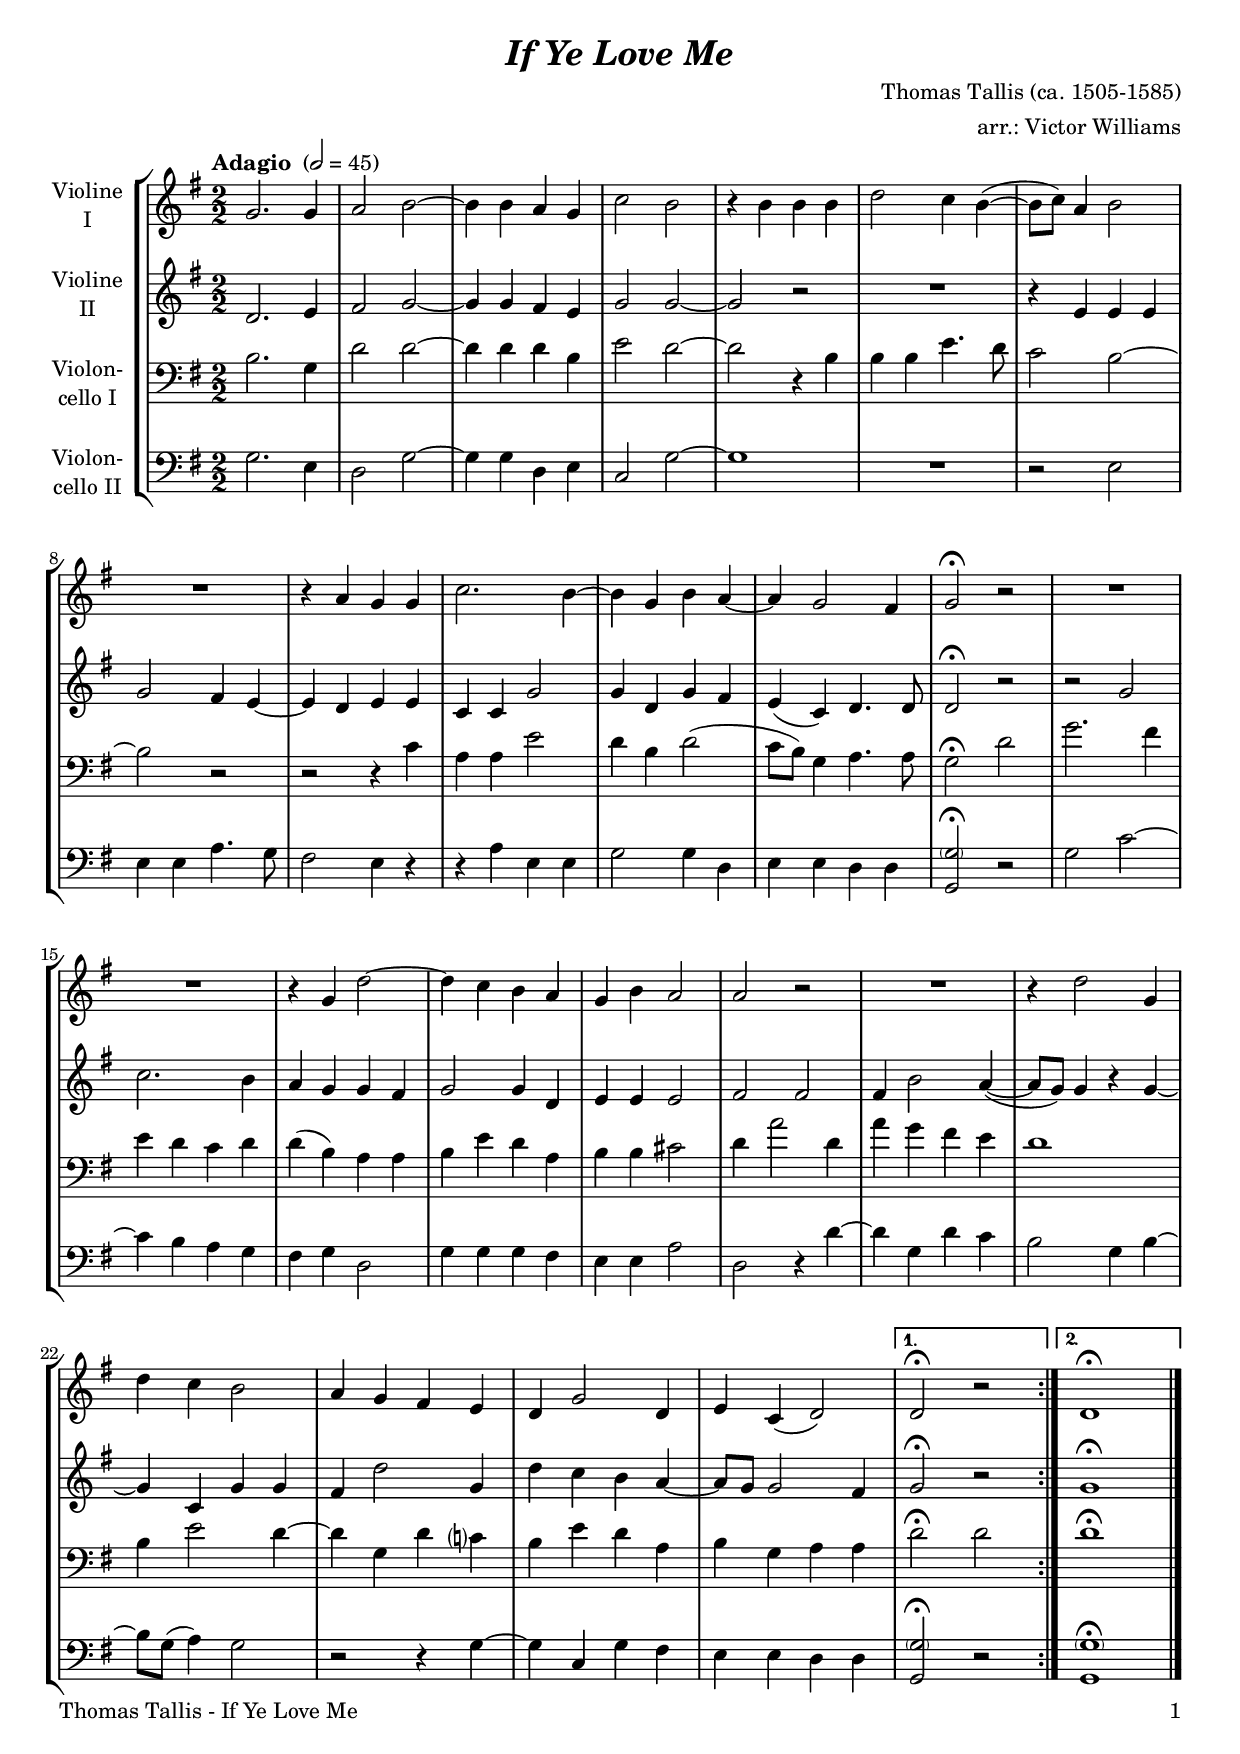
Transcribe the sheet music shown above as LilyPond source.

\version "2.24.1"
\include "deutsch.ly"

#(set-global-staff-size 19)

\header {
  title     = \markup \bold \italic "If Ye Love Me"
  composer  = "Thomas Tallis (ca. 1505-1585)"
  arranger  = "arr.: Victor Williams"
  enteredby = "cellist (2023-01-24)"
%  piece     = ""
}

voiceconsts = {
  \key f \major
  \time 2/2
  \clef "treble"
  \numericTimeSignature
  \compressEmptyMeasures
  % Set default beaming for all staves
%  \set Timing.beamExceptions = #'()
%  \set Timing.baseMoment     = #(ly:make-moment 1 4)
%  \set Timing.beatStructure  = #'(1 1 1)
  \tempo "Adagio " 2=45
}

mist = "string ensemble 1"
mivl = "violin"
miba = "cello"
mipz = "pizzicato strings"

dsaf = \mark \markup \box \italic "Dal Segno al Fine"
fine = \mark \markup \box \italic "Fine"

va = \relative c' {
  \voiceconsts

  \repeat volta 2 {
    f2. f4
    g2 a~
    a4 a g f
    b2 a
    r4 a a a
    c2 b4 a(~
    a8 b) g4 a2
    R1

    r4 g f f
    b2. a4~
    a f a g~
    g f2 e4
    f2\fermata r
    R1*2
    r4 f c'2~
    c4 b a g

    f a g2
    g r
    R1
    r4 c2 f,4
    c' b a2
    g4 f e d
    c f2 c4
    d b( c2)
  }
  \alternative {
    { c\fermata r }
    { c1\fermata }
  } \bar "|."
}

vb = \relative c' {
  \voiceconsts

  \repeat volta 2 {
    c2. d4
    e2 f~
    f4 f e d
    f2 f~
    f r
    R1
    r4 d d d
    f2 e4 d~

    d c d d
    b b f'2
    f4 c f e
    d( b) c4. c8
    c2\fermata r
    r f
    b2. a4
    g f f e
    f2 f4 c

    d d d2
    e e
    e4 a2 g4(~
    g8 f) f4 r f~
    f b, f' f
    e c'2 f,4
    c' b a g~
    g8 f f2 e4
  }
  \alternative {
    { f2\fermata r }
    { f1\fermata }
  } \bar "|."
}

vc = \relative c' {
  \voiceconsts
  \clef "bass"
  
  \repeat volta 2 {
    a2. f4
    c'2 c~
    c4 c c a
    d2 c~
    c r4 a
    a a d4. c8
    b2 a~
    a r

    r r4 b
    g g d'2
    c4 a c2(
    b8 a) f4 g4. g8
    f2\fermata c'
    f2. e4
    d c b c
    c( a) g g
    a d c g

    a a h2
    c4 g'2 c,4
    g' f e d
    c1
    a4 d2 c4~
    c f, c' b?
    a d c g
    a f g g
  }
  \alternative {
    { c2\fermata c }
    { c1\fermata }
  } \bar "|."
}

vd = \relative c {
  \voiceconsts
  \clef "bass"
  
  \repeat volta 2 {
    f2. d4
    c2 f~
    f4 f c d
    b2 f'~
    f1
    R1
    r2 d
    d4 d g4. f8

    e2 d4 r
    r g d d
    f2 f4 c
    d d c c
    <f, \parenthesize f'>2\fermata r
    f' b~
    b4 a g f
    e f c2
    f4 f f e

    d d g2
    c, r4 c'~
    c f, c' b
    a2 f4 a~
    a8 f( g4) f2
    r r4 f~
    f b, f' e
    d d c c
  }
  \alternative {
    { <f, \parenthesize f'>2\fermata r }
    { <f \parenthesize f'>1\fermata }
  } \bar "|."
}


music = \new StaffGroup <<
      \new Staff {
	\set Staff.midiInstrument = \mivl
	\set Staff.instrumentName = \markup \center-column { "Violine" "I" }
	\transpose f g { \va }
      }

      \new Staff {
	\set Staff.midiInstrument = \mivl
	\set Staff.instrumentName = \markup \center-column { "Violine" "II" }
	\transpose f g { \vb }
      }

      \new Staff {
	\set Staff.midiInstrument = \miba
	\set Staff.instrumentName = \markup \center-column { "Violon-" "cello I" }
	\transpose f g { \vc }
      }

      \new Staff {
	\set Staff.midiInstrument = \miba
	\set Staff.instrumentName = \markup \center-column { "Violon-" "cello II" }
	\transpose f g { \vd }
      }
>>

\book {
  \paper {
    print-page-number = ##t
    print-first-page-number = ##t
    ragged-last-bottom = ##f
    oddHeaderMarkup = \markup \null
    evenHeaderMarkup = \markup \null
    oddFooterMarkup = \markup {
      \fill-line {
        \if \should-print-page-number
        "Thomas Tallis - If Ye Love Me" \fromproperty #'page:page-number-string
      }
    }
    evenFooterMarkup = \oddFooterMarkup
  } \score {
    \music
    \layout {}
  }

  \score {
    \unfoldRepeats \music

    \midi {
      \context {
        \Score
      }
    }
  }
}